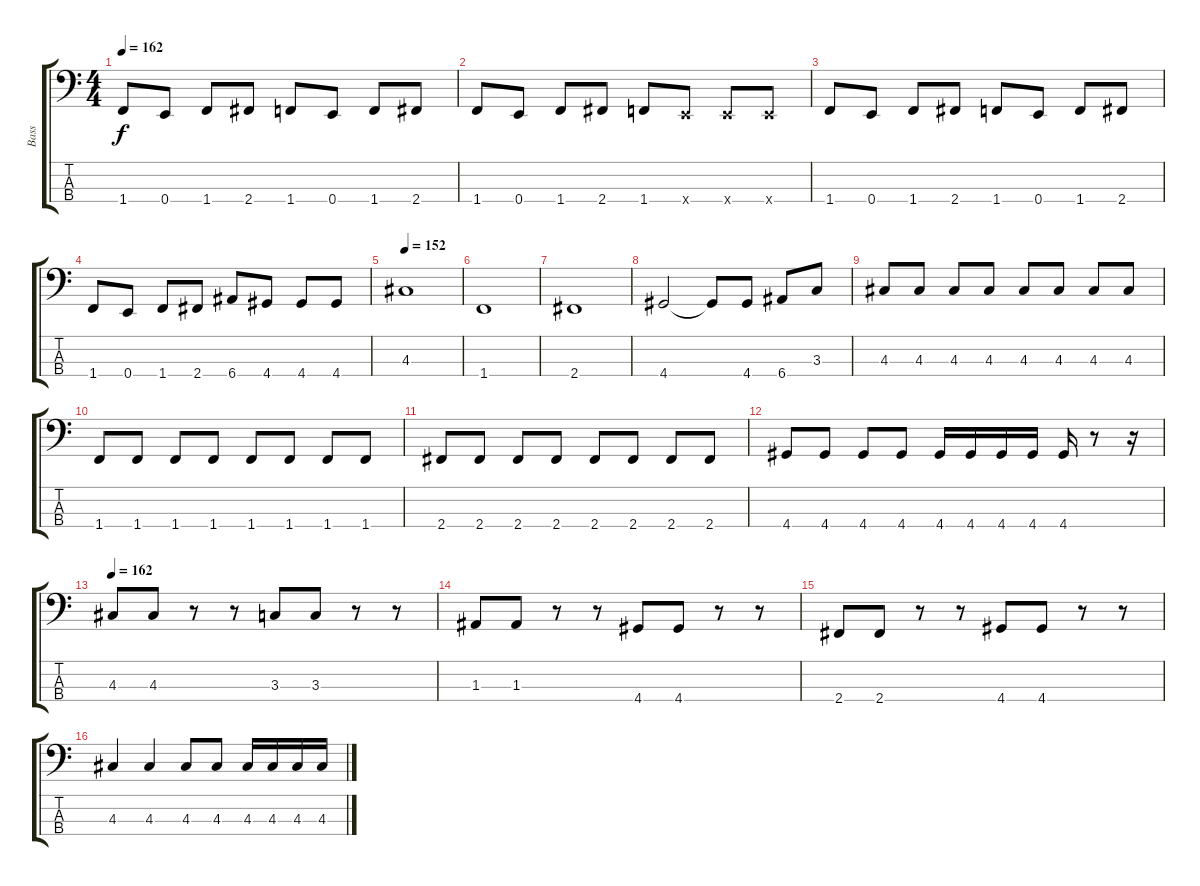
\track ("Bass" "Bass") {instrument electricbassfinger}
\staff {score tabs}
\tuning (G2 D2 A1 E1) {hide}
\ts (4 4)
\tempo 162
\clef f4
\ks c
1.4.8{dy f} 0.4.8 1.4.8 2.4.8 1.4.8 0.4.8 1.4.8 2.4.8 |
1.4.8 0.4.8 1.4.8 2.4.8 1.4.8 0.4{x}.8 0.4{x}.8 0.4{x}.8 |
1.4.8 0.4.8 1.4.8 2.4.8 1.4.8 0.4.8 1.4.8 2.4.8 |
1.4.8 0.4.8 1.4.8 2.4.8 6.4.8 4.4.8 4.4.8 4.4.8 |
\tempo 152
4.3.1 |
1.4.1 |
2.4.1 |
4.4.2 4.4{t}.8 4.4.8 6.4.8 3.3.8 |
4.3.8 4.3.8 4.3.8 4.3.8 4.3.8 4.3.8 4.3.8 4.3.8 |
1.4.8 1.4.8 1.4.8 1.4.8 1.4.8 1.4.8 1.4.8 1.4.8 |
2.4.8 2.4.8 2.4.8 2.4.8 2.4.8 2.4.8 2.4.8 2.4.8 |
4.4.8 4.4.8 4.4.8 4.4.8 4.4.16 4.4.16 4.4.16 4.4.16 4.4.16 r.8 r.16 |
\tempo 162
4.3.8 4.3.8 r.8 r.8 3.3.8 3.3.8 r.8 r.8 |
1.3.8 1.3.8 r.8 r.8 4.4.8 4.4.8 r.8 r.8 |
2.4.8 2.4.8 r.8 r.8 4.4.8 4.4.8 r.8 r.8 |
4.3.4 4.3.4 4.3.8 4.3.8 4.3.16 4.3.16 4.3.16 4.3.16
